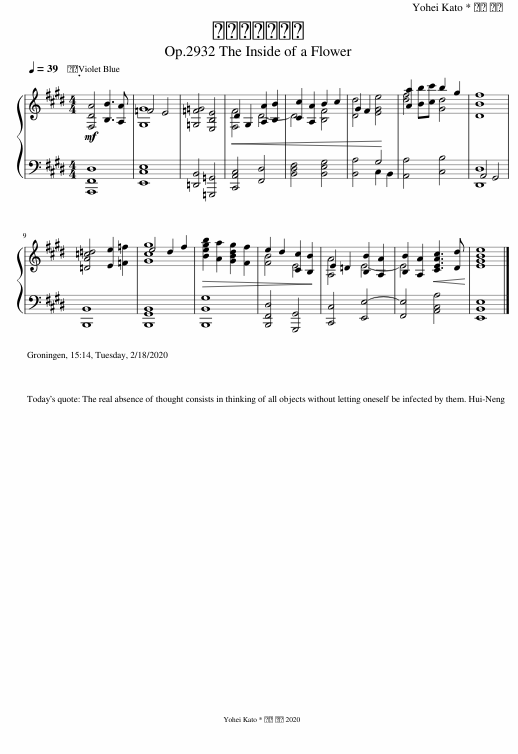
X:1
%%score { ( 1 3 ) | ( 2 4 ) }
L:1/8
Q:1/4=39
M:4/4
I:linebreak $
K:E
V:1 treble
V:3 treble
V:2 bass
V:4 bass
V:1
!mf! [F,DA]4 [B,B]3 [A,A] | [G,G]8 | [=G,=F=G]4 [E,B,E]4 |!<(! [F,F]4 D4-!<)! | D4 [B,F]4 | %5
 [Dd]4 [EGe]4 | [df]4 [Gd]4 | [DBf]8 |$ [=DA=c=d]4 [Ee]2 [=F=f]2 | [Gcg]8 | %10
!>(! [Begb]2 [Aa]2 [GBdg]2 [Ff]2!>)! | [FB]4 E4 | [A,A]4 E4- | [B,B]2 [A,A]2!<(! [CEAc]3 [Dd]!<)! | [EGBe]8 |] %15
V:2
 [A,,,F,,D,]8 | [E,,C,E,]8 | [=D,,B,,]4 [=G,,,=G,,]4 | [C,,A,,C,]4 [F,,D,]4 | [B,,D,F,]4 [B,,E,G,]4 | %5
 [B,,A,]4 G,4 | [A,,A,]4 [C,B,]4 | [D,,D,]8 |$ [B,,,B,,]8 | [B,,,G,,B,,]8 | %10
 [B,,,B,,G,]8 | [B,,,F,,D,]4 [G,,,G,,]4 | [C,,C,]4 [E,,E,-]4 | [F,,E,]4 [A,,C,A,]4 | [E,,B,,E,]8 |] %15
V:3
 x8 | =F4 E4 | x8 | D2 G,2 [A,A]2 [B,B]2 | [Cc]2 [A,A]2 B2 c2 | %5
 G2 F2 x4 | [Aa]2 [Bb][cc'] b2 g2 | x8 |$ x8 | e4 d2 f2 | %10
 x8 | e2 d2 [Cc]2 [B,B]2 | E2 =D2 [B,B]2 [A,A]2 | E4 x4 | x8 |] %15
V:4
 x8 | x8 | x8 | x8 | x8 | %5
 x4 C,2 B,,2 | x8 | A,,4 G,,4 |$ x8 | x8 | %10
 x8 | x8 | x8 | x8 | x8 |] %15
